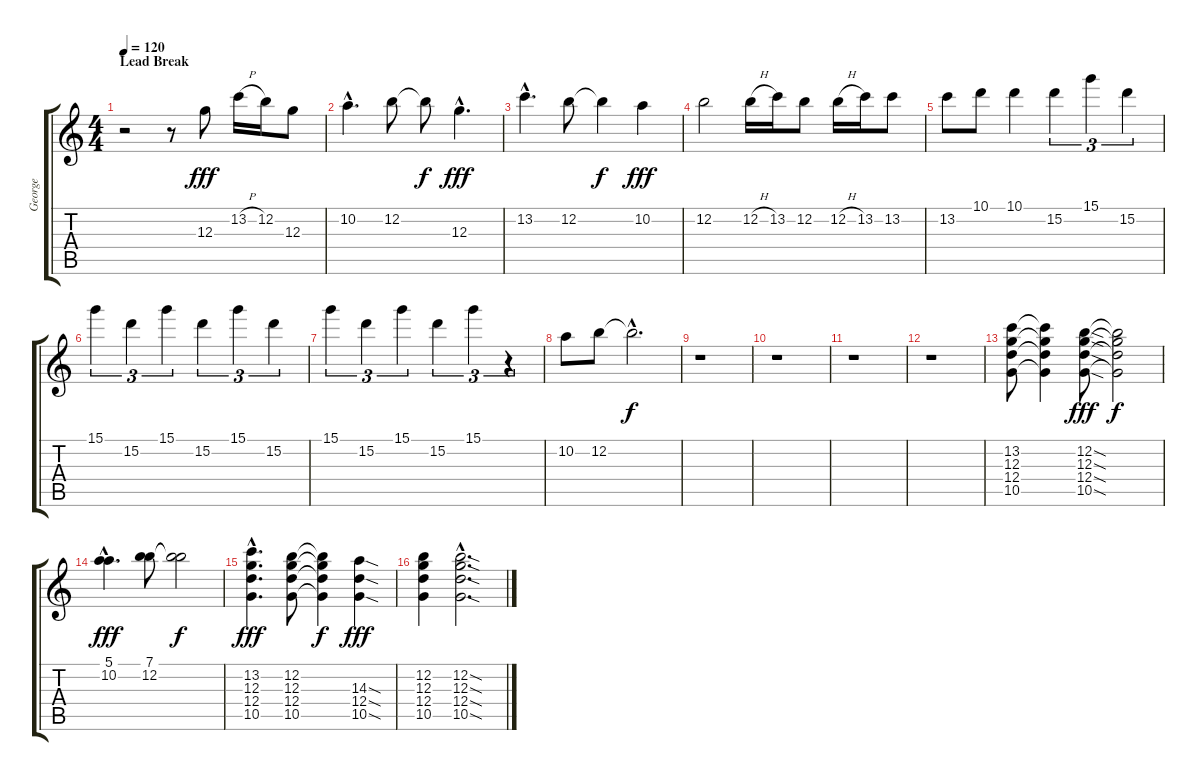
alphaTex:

\track ("George" "George") {instrument distortionguitar}
\staff {score tabs}
\tuning (E4 B3 G3 D3 A2 E2) {hide}
\ts (4 4)
\section ("" "Lead Break")
\tempo 120
\clef g2
\ks c
r.2{dy fff volume 16 instrument distortionguitar} r.8 12.3.8 13.2{h}.16 12.2.16 12.3.8 |
10.2{hac}.4{d} 12.2.8 12.2{t}.8{dy f} 12.3{hac}.4{d dy fff} |
13.2{hac}.4{d} 12.2.8 12.2{t}.4{dy f} 10.2.4{dy fff} |
12.2.2 12.2{h}.16 13.2.16 12.2.8 12.2{h}.16 13.2.16 13.2.8 |
13.2.8 10.1.8 10.1.4 15.2.4{tu (3 2)} 15.1.4{tu (3 2)} 15.2.4{tu (3 2)} |
15.1.4{tu (3 2)} 15.2.4{tu (3 2)} 15.1.4{tu (3 2)} 15.2.4{tu (3 2)} 15.1.4{tu (3 2)} 15.2.4{tu (3 2)} |
15.1.4{tu (3 2)} 15.2.4{tu (3 2)} 15.1.4{tu (3 2)} 15.2.4{tu (3 2)} 15.1.4{tu (3 2)} r.4{tu (3 2)} |
10.2.8 12.2.8 12.2{hac t}.2{d dy f} |
r.1 |
r.1 |
r.1 |
r.1 |
(13.2 12.3 12.4 10.5).8 (13.2{t} 12.3{t} 12.4{t} 10.5{t}).4 (12.2{sod} 12.3{sod} 12.4{sod} 10.5{sod}).8{dy fff} (12.2{t} 12.3{t} 12.4{t} 10.5{t}).2{dy f} |
(5.1{hac} 10.2{hac}).4{d dy fff} (7.1 12.2).8 (7.1{t} 12.2{t}).2{dy f} |
(13.2{hac} 12.3{hac} 12.4{hac} 10.5{hac}).4{d dy fff} (12.2 12.3 12.4 10.5).8 (12.2{t} 12.3{t} 12.4{t} 10.5{t}).4{dy f} (14.3{sod} 12.4{sod} 10.5{sod}).4{dy fff} |
(12.2 12.3 12.4 10.5).4 (12.2{sod hac} 12.3{sod hac} 12.4{sod hac} 10.5{sod hac}).2{d}
